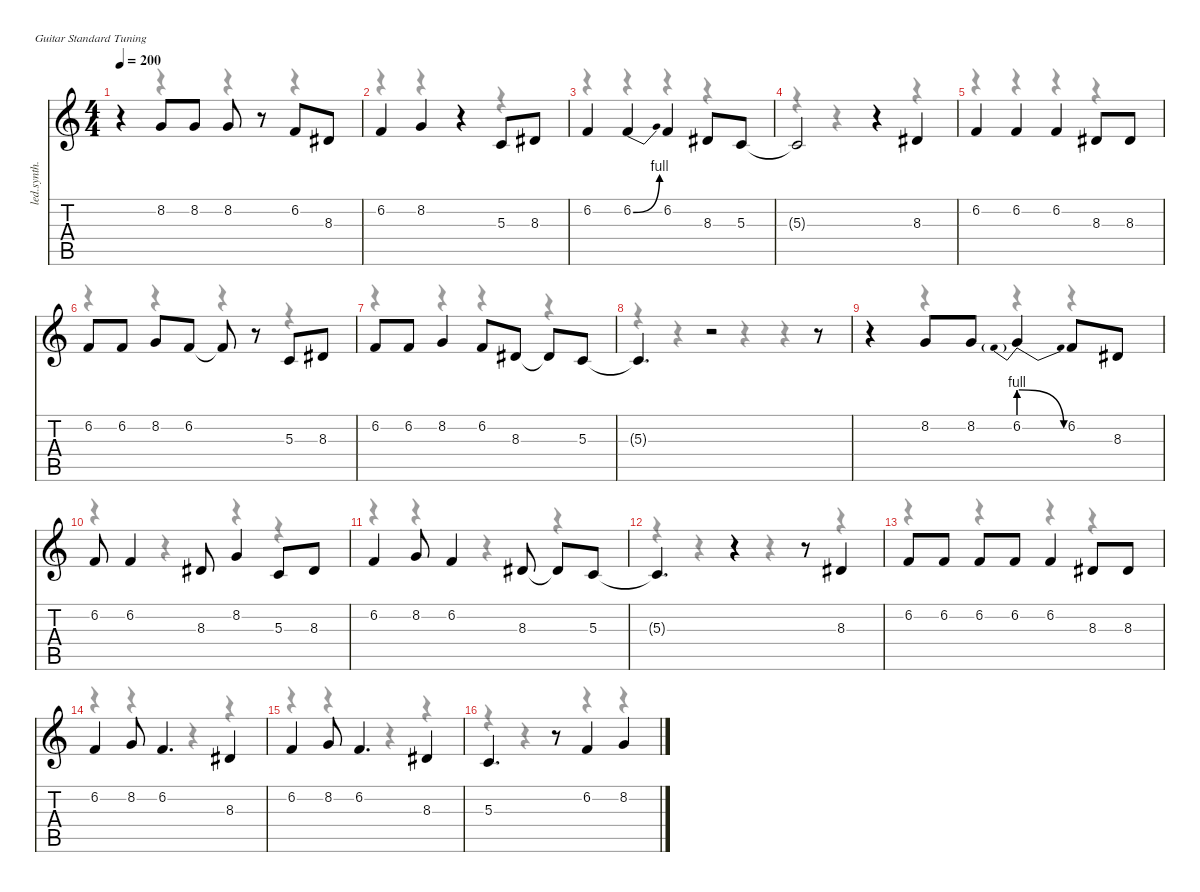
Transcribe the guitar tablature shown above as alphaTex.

\hideDynamics
\bracketExtendMode nobrackets
\otherSystemsTrackNameOrientation horizontal
\track ("Vocals" "led.synth.") {instrument lead2sawtooth}
\staff {score tabs}
\tuning (E4 B3 G3 D3 A2 E2)
\voice
\ts (4 4)
\scale
0.992988
\tempo 200
\accidentals auto
\clef g2
\ottava regular
\simile none
\ks c
r.4{dy mf beam Up} 8.2.8{dy f beam Up} 8.2.8{beam Up} 8.2.8{beam Up} r.8{beam Up} 6.2.8{beam Up} 8.3{acc #}.8{beam Up} |
\scale
0.992988 6.2.4{beam Up} 8.2.4{beam Up} r.4{beam Up} 5.3.8{beam Up} 8.3{acc #}.8{beam Up} |
\scale
0.973373 6.2.4{beam Up} 6.2{be (bend 0 0 15 4)}.4{beam Up} 6.2.4{beam Up} 8.3{acc #}.8{beam Up} 5.3.8{beam Up} |
\scale
0.973373 5.3{t}.2{beam Up} r.4{beam Up} 8.3{acc #}.4{beam Up} |
\scale
0.973373 6.2.4{beam Up} 6.2.4{beam Up} 6.2.4{beam Up} 8.3{acc #}.8{beam Up} 8.3{acc #}.8{beam Up} |
\scale
0.973373 6.2.8{beam Up} 6.2.8{beam Up} 8.2.8{beam Up} 6.2.8{beam Up} 6.2{t}.8{beam Up} r.8{beam Up} 5.3.8{beam Up} 8.3{acc #}.8{beam Up} |
\scale
1.07665 6.2.8{beam Up} 6.2.8{beam Up} 8.2.4{beam Up} 6.2.8{beam Up} 8.3{acc #}.8{beam Up} 8.3{t acc #}.8{beam Up} 5.3.8{beam Up} |
\scale
1.00044 5.3{t}.4{d beam Up} r.2{beam Up} r.8{beam Up} |
\section ("" "")
\scale
0.988084 r.4{beam Up} 8.2.8{beam Up} 8.2.8{beam Up} 6.2{be (prebendrelease 0 4 39.999998399999996 0)}.4{beam Up} 6.2.8{beam Up} 8.3{acc #}.8{beam Up} |
\scale
0.988084 6.2.8{beam Up} 6.2.4{beam Up} 8.3{acc #}.8{beam Up} 8.2.4{beam Up} 5.3.8{beam Up} 8.3{acc #}.8{beam Up} |
\scale
0.973373 6.2.4{beam Up} 8.2.8{beam Up} 6.2.4{beam Up} 8.3{acc #}.8{beam Up} 8.3{t acc #}.8{beam Up} 5.3.8{beam Up} |
\scale
0.973373 5.3{t}.4{d beam Up} r.4{beam Up} r.8{beam Up} 8.3{acc #}.4{beam Up} |
\scale
1.0791 6.2.8{beam Up} 6.2.8{beam Up} 6.2.8{beam Up} 6.2.8{beam Up} 6.2.4{beam Up} 8.3{acc #}.8{beam Up} 8.3{acc #}.8{beam Up} |
\scale
0.975825 6.2.4{beam Up} 8.2.8{beam Up} 6.2.4{d beam Up} 8.3{acc #}.4{beam Up} |
\scale
0.990536 6.2.4{beam Up} 8.2.8{beam Up} 6.2.4{d beam Up} 8.3{acc #}.4{beam Up} |
\scale
1.00289 5.3.4{d beam Up} r.8{beam Up} 6.2.4{beam Up} 8.2.4{beam Up}
\voice
\clef g2
\ottava regular
\simile none
\ks c
r.4{dy mf beam Down} r.4{beam Down} r.4{beam Down} r.4{beam Down} |
r.4{beam Down} r.4{beam Down} r.4{beam Down} r.4{beam Down} |
r.4{beam Down} r.4{beam Down} r.4{beam Down} r.4{beam Down} |
r.4{beam Down} r.4{beam Down} r.4{beam Down} r.4{beam Down} |
r.4{beam Down} r.4{beam Down} r.4{beam Down} r.4{beam Down} |
r.4{beam Down} r.4{beam Down} r.4{beam Down} r.4{beam Down} |
r.4{beam Down} r.4{beam Down} r.4{beam Down} r.4{beam Down} |
r.4{beam Down} r.4{beam Down} r.4{beam Down} r.4{beam Down} |
r.4{beam Down} r.4{beam Down} r.4{beam Down} r.4{beam Down} |
r.4{beam Down} r.4{beam Down} r.4{beam Down} r.4{beam Down} |
r.4{beam Down} r.4{beam Down} r.4{beam Down} r.4{beam Down} |
r.4{beam Down} r.4{beam Down} r.4{beam Down} r.4{beam Down} |
r.4{beam Down} r.4{beam Down} r.4{beam Down} r.4{beam Down} |
r.4{beam Down} r.4{beam Down} r.4{beam Down} r.4{beam Down} |
r.4{beam Down} r.4{beam Down} r.4{beam Down} r.4{beam Down} |
r.4{beam Down} r.4{beam Down} r.4{beam Down} r.4{beam Down}
